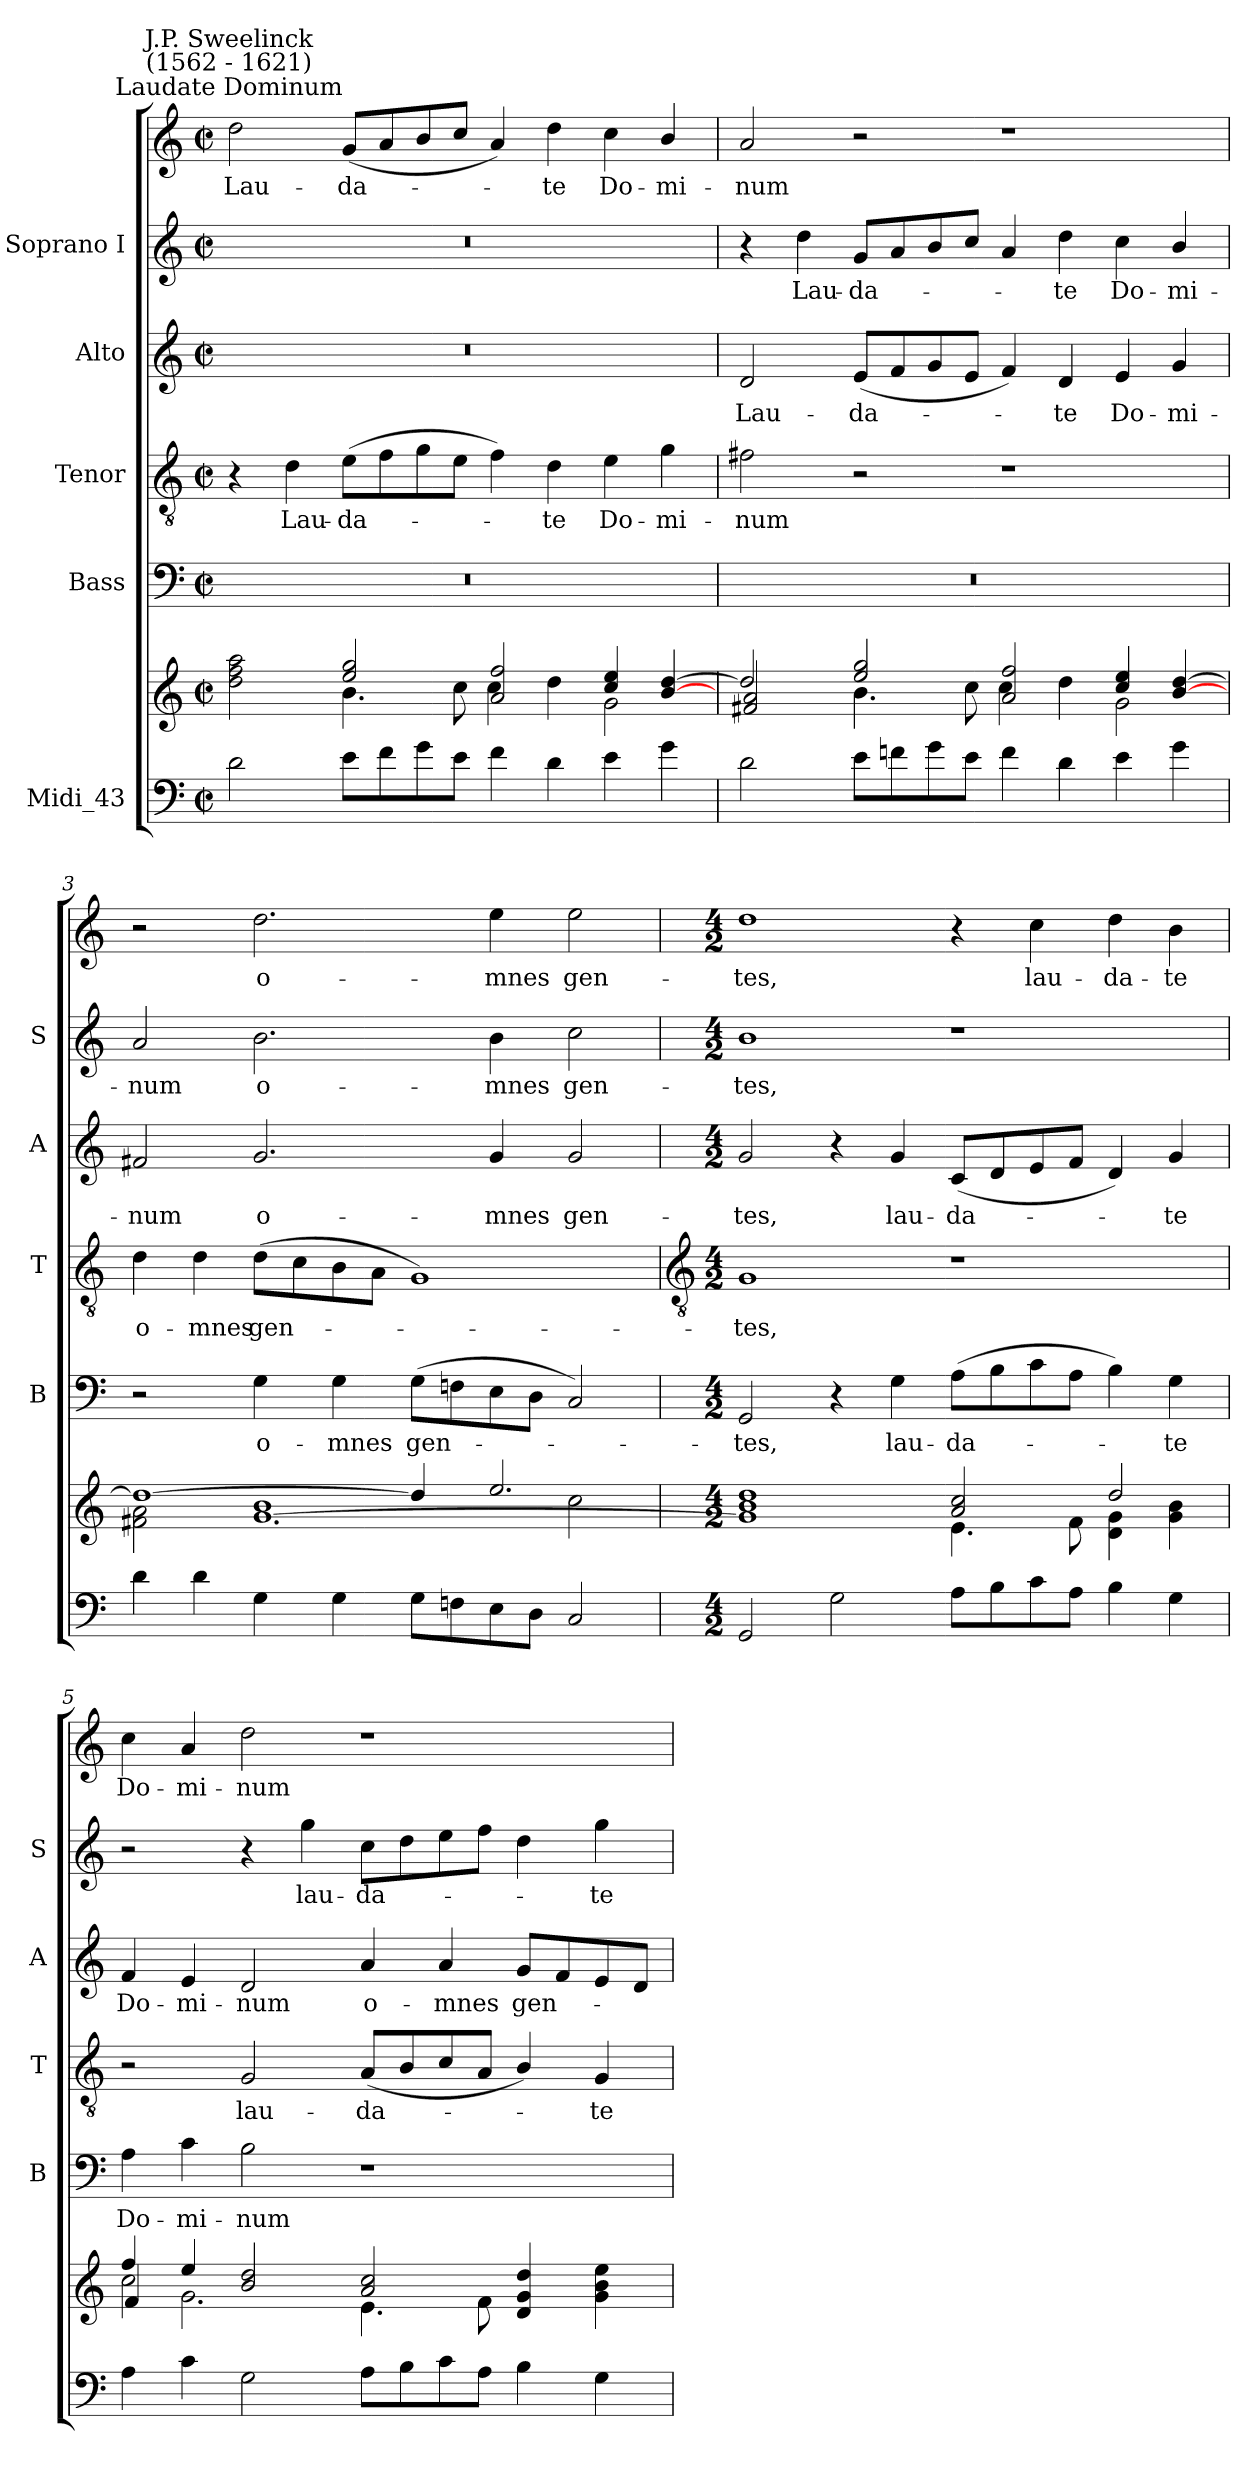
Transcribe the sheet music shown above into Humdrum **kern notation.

**kern	**kern	**kern	**text	**kern	**text	**kern	**text	**kern	**text	**kern	**text
*part5	*part5	*part4	*part4	*part3	*part3	*part2	*part2	*part1	*part1	*part1	*part1
*staff7	*staff6	*staff5	*staff5	*staff4	*staff4	*staff3	*staff3	*staff2	*staff2	*staff1	*staff1
*I"Midi_43	*	*I"Bass	*	*I"Tenor	*	*I"Alto	*	*I"Soprano I	*	*	*
*	*	*I'B	*	*I'T	*	*I'A	*	*I'S	*	*	*
*clefF4	*clefG2	*clefF4	*	*clefGv2	*	*clefG2	*	*clefG2	*	*clefG2	*
*k[]	*k[]	*k[]	*	*k[]	*	*k[]	*	*k[]	*	*k[]	*
*C:	*C:	*C:	*	*C:	*	*C:	*	*C:	*	*C:	*
*M4/2	*M4/2	*M4/2	*	*M4/2	*	*M4/2	*	*M4/2	*	*M4/2	*
*met(c|)	*met(c|)	*met(c|)	*	*met(c|)	*	*met(c|)	*	*met(c|)	*	*met(c|)	*
=1	=1	=1	=1	=1	=1	=1	=1	=1	=1	=1	=1
*	*^	*	*	*	*	*	*	*	*	*	*
*	*	*^	*	*	*	*	*	*	*	*	*	*
!	!	!	!	!	!	!	!	!	!	!	!	!LO:TX:a:cj:t=Laudate Dominum	!
!	!	!	!	!	!	!	!	!	!	!	!	!LO:TX:a:cj:t=J.P. Sweelinck\n(1562 - 1621)	!
!	!	!	!	!	!	!	!	!	!	!	!	!	!LO:LY:b
2d	2ryy	0ryy	2dd\ 2ff\ 2aa\	0r	.	4r	.	0r	.	0r	.	2dd	Lau-
!	!	!	!	!	!	!	!LO:LY:b	!	!	!	!	!	!
.	.	.	.	.	.	4d	Lau-	.	.	.	.	.	.
!	!	!	!	!	!	!	!LO:LY:b	!	!	!	!	!	!LO:LY:b
8eL	2ee/ 2gg/	.	4.b\	.	.	(>8eL	-da-	.	.	.	.	(<8gL	-da-
8f	.	.	.	.	.	8f	.	.	.	.	.	8a	.
8g	.	.	.	.	.	8g	.	.	.	.	.	8b	.
8eJ	.	.	8cc\	.	.	8eJ	.	.	.	.	.	8ccJ	.
4f	2a/ 2ff/	.	4cc\	.	.	4f)	.	.	.	.	.	4a)	.
!	!	!	!	!	!	!	!LO:LY:b	!	!	!	!	!	!LO:LY:b
4d	.	.	4dd\	.	.	4d	te	.	.	.	.	4dd	te
!	!	!	!	!	!	!	!LO:LY:b	!	!	!	!	!	!LO:LY:b
4e	4cc/ 4ee/	.	2g\	.	.	4e	Do-	.	.	.	.	4cc	Do-
!	!	!	!	!	!	!	!LO:LY:b	!	!	!	!	!	!LO:LY:b
4g	[4b/ [4dd/	.	.	.	.	4g	-mi-	.	.	.	.	4b/	-mi-
=2	=2	=2	=2	=2	=2	=2	=2	=2	=2	=2	=2	=2	=2
!	!	!	!	!	!	!	!LO:LY:b	!	!LO:LY:b	!	!	!	!LO:LY:b
2d	2dd/]	0ryy	2f#X/ 2a/	0r	.	2f#X	-num	2d	Lau-	4r	.	2a	-num
!	!	!	!	!	!	!	!	!	!	!	!LO:LY:b	!	!
.	.	.	.	.	.	.	.	.	.	4dd	Lau-	.	.
!	!	!	!	!	!	!	!	!	!LO:LY:b	!	!LO:LY:b	!	!
8eL	2ee/ 2gg/	.	4.b\	.	.	2r	.	(<8eL	-da-	8gL	-da-	2r	.
8fn	.	.	.	.	.	.	.	8f	.	8a	.	.	.
8g	.	.	.	.	.	.	.	8g	.	8b	.	.	.
8eJ	.	.	8cc\	.	.	.	.	8eJ	.	8ccJ	.	.	.
4f	2a/ 2ff/	.	4cc\	.	.	1r	.	4f)	.	4a	.	1r	.
!	!	!	!	!	!	!	!	!	!LO:LY:b	!	!LO:LY:b	!	!
4d	.	.	4dd\	.	.	.	.	4d	te	4dd	te	.	.
!	!	!	!	!	!	!	!	!	!LO:LY:b	!	!LO:LY:b	!	!
4e	4cc/ 4ee/	.	2g\	.	.	.	.	4e	Do-	4cc	Do-	.	.
!	!	!	!	!	!	!	!	!	!LO:LY:b	!	!LO:LY:b	!	!
4g	[4b/ [4dd/	.	.	.	.	.	.	4g	-mi-	4b/	-mi-	.	.
=3	=3	=3	=3	=3	=3	=3	=3	=3	=3	=3	=3	=3	=3
!	!	!	!	!	!	!	!LO:LY:b	!	!LO:LY:b	!	!LO:LY:b	!	!
4d	1dd/_	2ryy	2f#X\ 2a\	2r	.	4d	o-	2f#X	-num	2a	-num	2r	.
!	!	!	!	!	!	!	!LO:LY:b	!	!	!	!	!	!
4d	.	.	.	.	.	4d	-mnes	.	.	.	.	.	.
!	!	!	!	!	!LO:LY:b	!	!LO:LY:b	!	!LO:LY:b	!	!LO:LY:b	!	!LO:LY:b
4G	.	1b\	[1.g\	4G	o-	(>8dL	gen-	2.g	o-	2.b	o-	2.dd	-o-
.	.	.	.	.	.	8c	.	.	.	.	.	.	.
!	!	!	!	!	!LO:LY:b	!	!	!	!	!	!	!	!
4G	.	.	.	4G	-mnes	8B	.	.	.	.	.	.	.
.	.	.	.	.	.	8AJ	.	.	.	.	.	.	.
!	!	!	!	!	!LO:LY:b	!	!	!	!	!	!	!	!
8GL	4dd/]	.	.	(>8GL	gen-	1G)	.	.	.	.	.	.	.
8Fn	.	.	.	8Fn	.	.	.	.	.	.	.	.	.
!	!	!	!	!	!	!	!	!	!LO:LY:b	!	!LO:LY:b	!	!LO:LY:b
8E	2.ee/	.	.	8E	.	.	.	4g	-mnes	4b	-mnes	4ee	-mnes
8DJ	.	.	.	8DJ	.	.	.	.	.	.	.	.	.
!	!	!	!	!	!	!	!	!	!LO:LY:b	!	!LO:LY:b	!	!LO:LY:b
2C	.	2cc\	.	2C)	.	.	.	2g	gen-	2cc	gen-	2ee	gen-
!!LO:LB:g=z
=4	=4	=4	=4	=4	=4	=4	=4	=4	=4	=4	=4	=4	=4
*	*	*	*	*	*	*clefGv2	*	*	*	*	*	*	*
*M4/2	*M4/2	*	*	*M4/2	*	*M4/2	*	*M4/2	*	*M4/2	*	*M4/2	*
!	!	!	!	!	!LO:LY:b	!	!LO:LY:b	!	!LO:LY:b	!	!LO:LY:b	!	!LO:LY:b
2GG	1b/ 1dd/	0ryy	1g\]	2GG	tes,	1G	tes,	2g	-tes,	1b	tes,	1dd	-tes,
2G	.	.	.	4r	.	.	.	4r	.	.	.	.	.
!	!	!	!	!	!LO:LY:b	!	!	!	!LO:LY:b	!	!	!	!
.	.	.	.	4G	lau-	.	.	4g	lau-	.	.	.	.
!	!	!	!	!	!LO:LY:b	!	!	!	!LO:LY:b	!	!	!	!
8AL	2a/ 2cc/	.	4.e\	(>8AL	-da-	1r	.	(<8cL	-da-	1r	.	4r	.
8B	.	.	.	8B	.	.	.	8d	.	.	.	.	.
!	!	!	!	!	!	!	!	!	!	!	!	!	!LO:LY:b
8c	.	.	.	8c	.	.	.	8e	.	.	.	4cc	lau-
8AJ	.	.	8f\	8AJ	.	.	.	8fJ	.	.	.	.	.
!	!	!	!	!	!	!	!	!	!	!	!	!	!LO:LY:b
4B	2dd/	.	4d\ 4g\	4B)	.	.	.	4d)	.	.	.	4dd	-da-
!	!	!	!	!	!LO:LY:b	!	!	!	!LO:LY:b	!	!	!	!LO:LY:b
4G	.	.	4g\ 4b\	4G	te	.	.	4g	te	.	.	4b	-te
=5	=5	=5	=5	=5	=5	=5	=5	=5	=5	=5	=5	=5	=5
!	!	!	!	!	!LO:LY:b	!	!	!	!LO:LY:b	!	!	!	!LO:LY:b
4A	4ff/	2cc\	4f/	4A	Do-	2r	.	4f	Do-	2r	.	4cc	Do-
!	!	!	!	!	!LO:LY:b	!	!	!	!LO:LY:b	!	!	!	!LO:LY:b
4c	4ee/	.	2.g\	4c	-mi-	.	.	4e	-mi-	.	.	4a	-mi-
!	!	!	!	!	!LO:LY:b	!	!LO:LY:b	!	!LO:LY:b	!	!	!	!LO:LY:b
2G	2b/ 2dd/	2ryy	.	2B	-num	2G	lau-	2d	-num	4r	.	2dd	-num
!	!	!	!	!	!	!	!	!	!	!	!LO:LY:b	!	!
.	.	.	.	.	.	.	.	.	.	4gg	lau-	.	.
!	!	!	!	!	!	!	!LO:LY:b	!	!LO:LY:b	!	!LO:LY:b	!	!
8AL	2a/ 2cc/	1ryy	4.e\	1r	.	(<8A/L	-da-	4a	o-	8ccL	-da-	1r	.
8B	.	.	.	.	.	8B/	.	.	.	8dd	.	.	.
!	!	!	!	!	!	!	!	!	!LO:LY:b	!	!	!	!
8c	.	.	.	.	.	8c/	.	4a	-mnes	8ee	.	.	.
8AJ	.	.	8f\	.	.	8A/J	.	.	.	8ffJ	.	.	.
!	!	!	!	!	!	!	!	!	!LO:LY:b	!	!	!	!
4B	4d/ 4g/ 4dd/	.	2ryy	.	.	4B/)	.	8gL	gen-	4dd	.	.	.
.	.	.	.	.	.	.	.	8f	.	.	.	.	.
!	!	!	!	!	!	!	!LO:LY:b	!	!	!	!LO:LY:b	!	!
4G	4g\ 4b\ 4ee\	.	.	.	.	4G	te	8e	.	4gg	te	.	.
.	.	.	.	.	.	.	.	8dJ	.	.	.	.	.
*	*v	*v	*v	*	*	*	*	*	*	*	*	*	*
=	=	=	=	=	=	=	=	=	=	=	=
*-	*-	*-	*-	*-	*-	*-	*-	*-	*-	*-	*-
